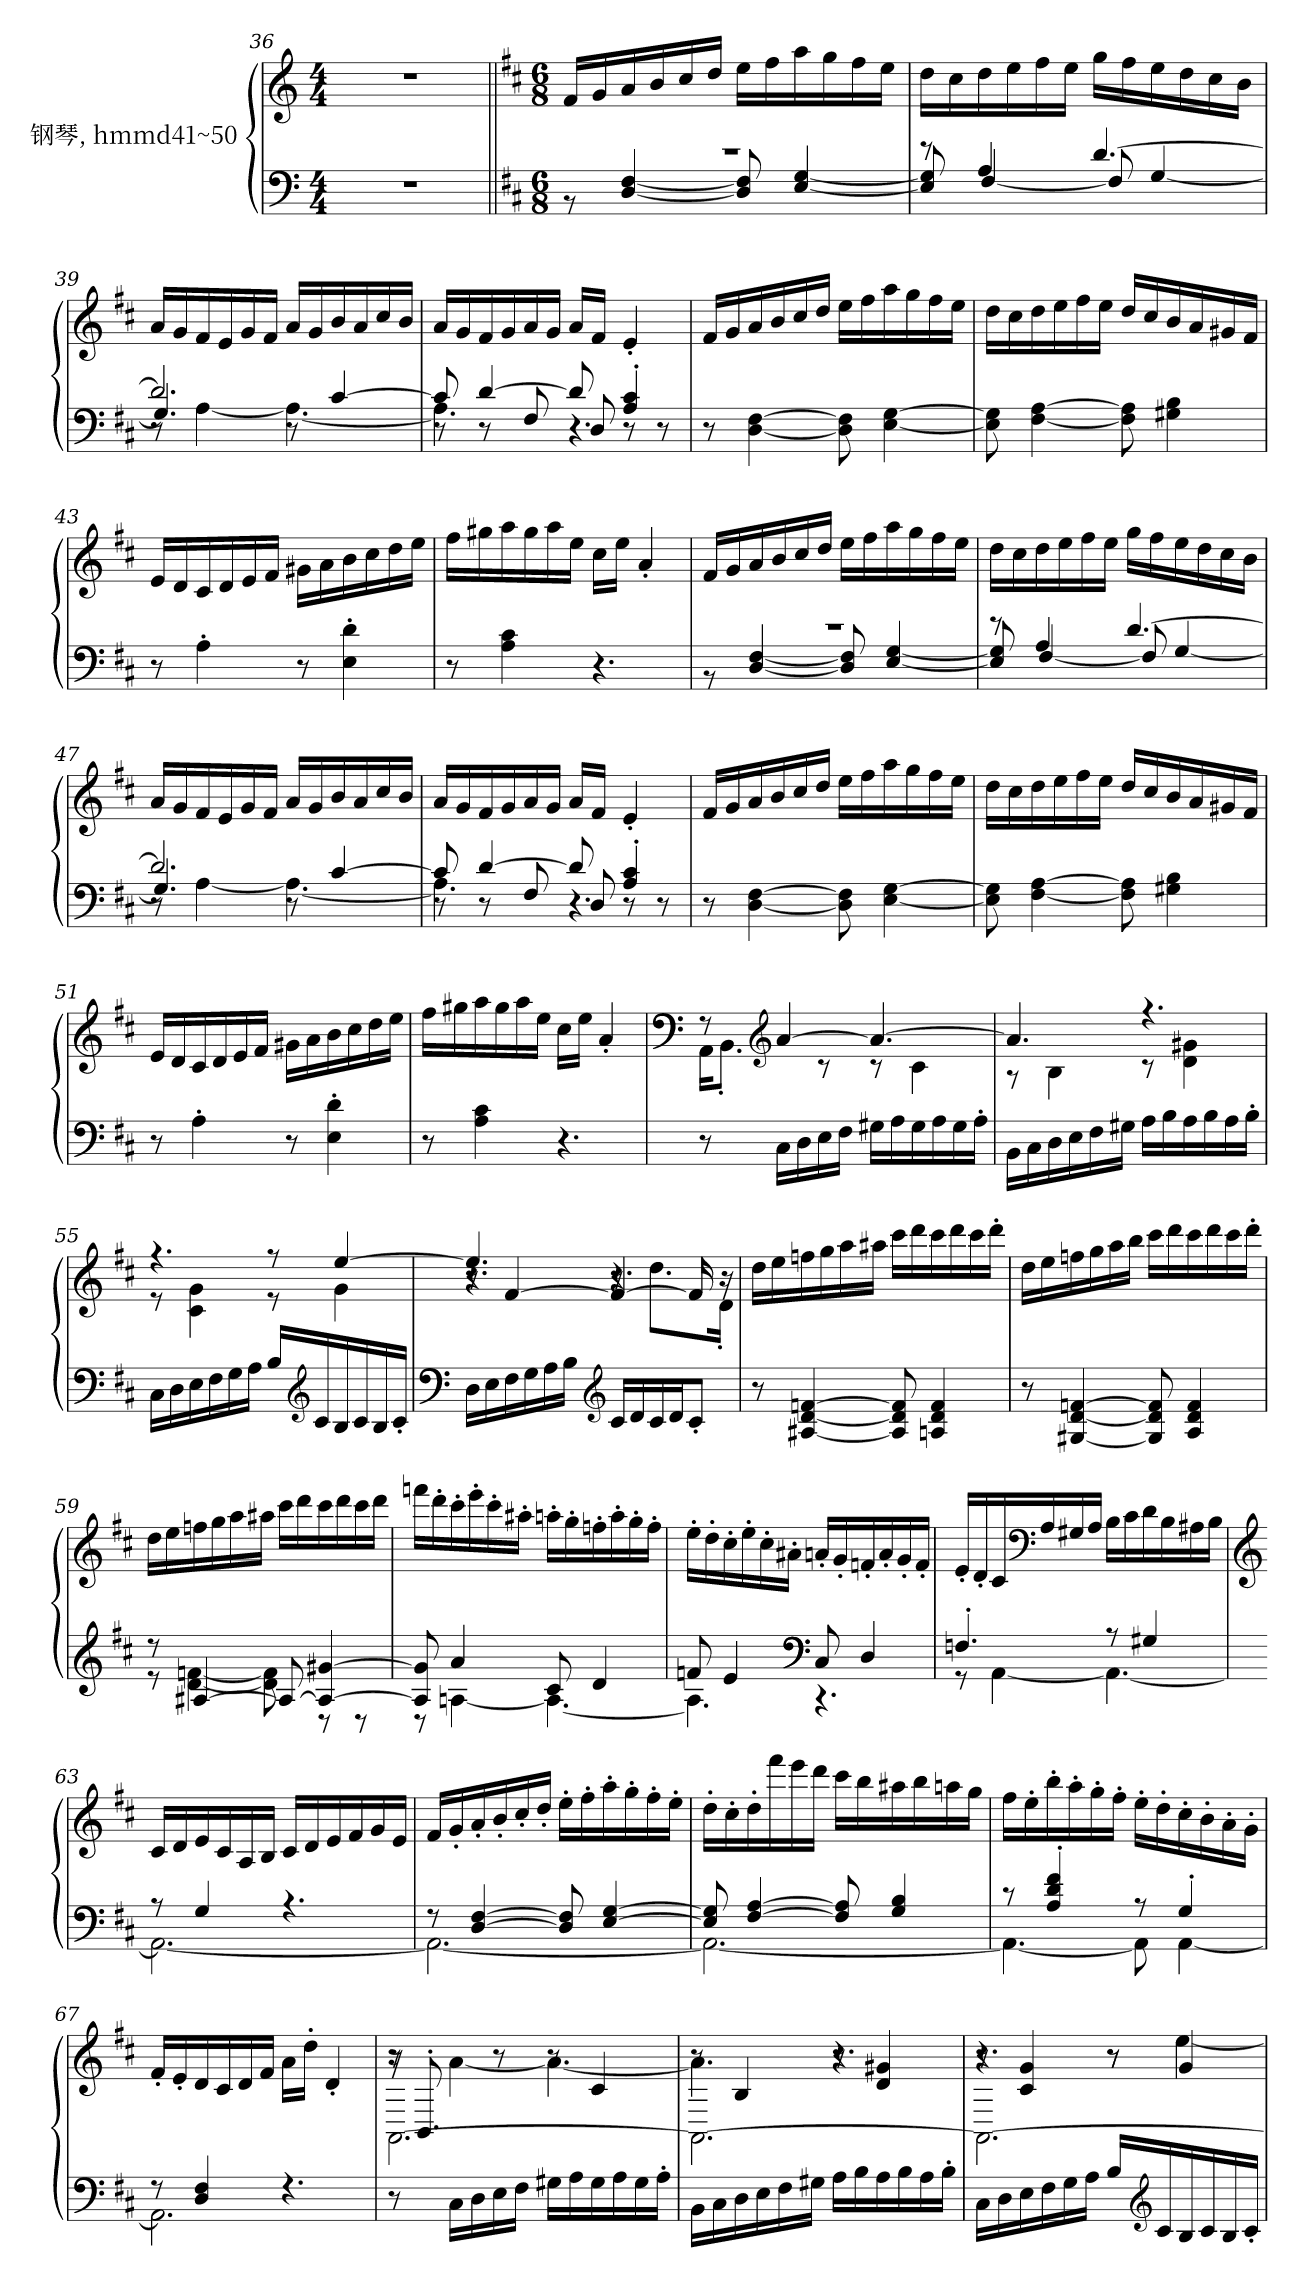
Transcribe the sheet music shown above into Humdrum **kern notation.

**kern	**kern
*part1	*part1
*staff2	*staff1
*I"钢琴, hmmd41~50	*
*clefF4	*clefG2
*k[]	*k[]
*M4/4	*M4/4
*MM101	*MM101
=36	=36
1r	1r
!!LO:LB:g=z
=37||	=37||
*k[f#c#]	*k[f#c#]
*M6/8	*M6/8
*^	*
2.r	8r	16f#/LL
.	.	16g/
.	[4D/ [4F#/	16a/
.	.	16b/
.	.	16cc#/
.	.	16dd/JJ
.	8D/] 8F#/]	16ee\LL
.	.	16ff#\
.	[4E/ [4G/	16aa\
.	.	16gg\
.	.	16ff#\
.	.	16ee\JJ
=38	=38	=38
8r	8E/] 8G/]	16dd\LL
.	.	16cc#\
4A/	[4F#/	16dd\
.	.	16ee\
.	.	16ff#\
.	.	16ee\JJ
[4.d/	8F#/]	16gg\LL
.	.	16ff#\
.	[4G/	16ee\
.	.	16dd\
.	.	16cc#\
.	.	16b\JJ
=39	=39	=39
*	*^	*
2.d/]	8r	4.G/]	16a/LL
.	.	.	16g/
.	[4A\	.	16f#/
.	.	.	16e/
.	.	.	16g/
.	.	.	16f#/JJ
.	4.A\_	8r	16a/LL
.	.	.	16g/
.	.	[4c#/	16b/
.	.	.	16a/
.	.	.	16cc#/
.	.	.	16b/JJ
!!LO:LB:g=z
=40	=40	=40	=40
8r	4.A\]	8c#/]	16a/LL
.	.	.	16g/
[4d/	.	8r	16f#/
.	.	.	16g/
.	.	8F#/	16a/
.	.	.	16g/JJ
8d/]	4.r	8D/	16a/LL
.	.	.	16f#/JJ
8r	.	4A/' 4c#/'	4e'/
8r	.	.	.
*v	*v	*v	*
=41	=41
8r	16f#/LL
.	16g/
[4D\ [4F#\	16a/
.	16b/
.	16cc#/
.	16dd/JJ
8D\] 8F#\]	16ee\LL
.	16ff#\
[4E\ [4G\	16aa\
.	16gg\
.	16ff#\
.	16ee\JJ
=42	=42
8E\] 8G\]	16dd\LL
.	16cc#\
[4F#\ [4A\	16dd\
.	16ee\
.	16ff#\
.	16ee\JJ
8F#\] 8A\]	16dd/LL
.	16cc#/
4G#X\ 4B\	16b/
.	16a/
.	16g#X/
.	16f#/JJ
!!LO:PB:g=z
=43	=43
8r	16e/LL
.	16d/
4A'\	16c#/
.	16d/
.	16e/
.	16f#/JJ
8r	16g#X\LL
.	16a\
4E\' 4d\'	16b\
.	16cc#\
.	16dd\
.	16ee\JJ
=44	=44
8r	16ff#\LL
.	16gg#X\
4A\ 4c#\	16aa\
.	16gg#\
.	16aa\
.	16ee\JJ
4.r	16cc#\LL
.	16ee\JJ
.	4a'/
=45	=45
*^	*
2.r	8r	16f#/LL
.	.	16g/
.	[4D/ [4F#/	16a/
.	.	16b/
.	.	16cc#/
.	.	16dd/JJ
.	8D/] 8F#/]	16ee\LL
.	.	16ff#\
.	[4E/ [4G/	16aa\
.	.	16gg\
.	.	16ff#\
.	.	16ee\JJ
!!LO:LB:g=z
=46	=46	=46
8r	8E/] 8G/]	16dd\LL
.	.	16cc#\
4A/	[4F#/	16dd\
.	.	16ee\
.	.	16ff#\
.	.	16ee\JJ
[4.d/	8F#/]	16gg\LL
.	.	16ff#\
.	[4G/	16ee\
.	.	16dd\
.	.	16cc#\
.	.	16b\JJ
=47	=47	=47
*	*^	*
2.d/]	8r	4.G/]	16a/LL
.	.	.	16g/
.	[4A\	.	16f#/
.	.	.	16e/
.	.	.	16g/
.	.	.	16f#/JJ
.	4.A\_	8r	16a/LL
.	.	.	16g/
.	.	[4c#/	16b/
.	.	.	16a/
.	.	.	16cc#/
.	.	.	16b/JJ
=48	=48	=48	=48
8r	4.A\]	8c#/]	16a/LL
.	.	.	16g/
[4d/	.	8r	16f#/
.	.	.	16g/
.	.	8F#/	16a/
.	.	.	16g/JJ
8d/]	4.r	8D/	16a/LL
.	.	.	16f#/JJ
8r	.	4A/' 4c#/'	4e'/
8r	.	.	.
*v	*v	*v	*
!!LO:LB:g=z
=49	=49
8r	16f#/LL
.	16g/
[4D\ [4F#\	16a/
.	16b/
.	16cc#/
.	16dd/JJ
8D\] 8F#\]	16ee\LL
.	16ff#\
[4E\ [4G\	16aa\
.	16gg\
.	16ff#\
.	16ee\JJ
=50	=50
8E\] 8G\]	16dd\LL
.	16cc#\
[4F#\ [4A\	16dd\
.	16ee\
.	16ff#\
.	16ee\JJ
8F#\] 8A\]	16dd/LL
.	16cc#/
4G#X\ 4B\	16b/
.	16a/
.	16g#X/
.	16f#/JJ
=51	=51
8r	16e/LL
.	16d/
4A'\	16c#/
.	16d/
.	16e/
.	16f#/JJ
8r	16g#X\LL
.	16a\
4E\' 4d\'	16b\
.	16cc#\
.	16dd\
.	16ee\JJ
!!LO:LB:g=z
=52	=52
8r	16ff#\LL
.	16gg#X\
4A\ 4c#\	16aa\
.	16gg#\
.	16aa\
.	16ee\JJ
4.r	16cc#\LL
.	16ee\JJ
.	4a'/
=53	=53
*	*clefF4
*	*^
8r	8r	16AA\KL
.	.	8.BB'\J
*	*clefG2	*
16C#\LL	[4a/	.
16D\	.	.
16E\	.	8r
16F#\JJ	.	.
16G#X\LL	4.a/_	8r
16A\	.	.
16G#\	.	4c#\
16A\	.	.
16G#\	.	.
16A'\JJ	.	.
=54	=54	=54
16BB\LL	4.a/]	8r
16C#\	.	.
16D\	.	4B\
16E\	.	.
16F#\	.	.
16G#X\JJ	.	.
16A\LL	4.r	8r
16B\	.	.
16A\	.	4d\ 4g#X\
16B\	.	.
16A\	.	.
16B'\JJ	.	.
!!LO:LB:g=z	!!
=55	=55	=55
16C#\LL	4.r	8r
16D\	.	.
16E\	.	4c#\ 4g\
16F#\	.	.
16G\	.	.
16A\JJ	.	.
16B/LL	8r	8r
*clefG2	*	*
16c#/	.	.
16B/	[4ee/	4g\
16c#/	.	.
16B/	.	.
16c#'/JJ	.	.
*	*v	*v
=56	=56
*clefF4	*
*	*^
*	*	*^
16D\LL	4.ee/]	4.r	8r
16E\	.	.	.
16F#\	.	.	[4f#/
16G\	.	.	.
16A\	.	.	.
16B\JJ	.	.	.
*clefG2	*	*	*
16c#/LL	4.r	8r	4f#/_
16d/	.	.	.
16c#/	.	8.dd\L	.
16d/J	.	.	.
8c#'/J	.	.	16f#/]
.	.	16d'\Jk	16r
*	*v	*v	*v
!!LO:LB:g=z
=57	=57
8r	16dd\LL
.	16ee\
[4A#X/ [4d/ [4fn/	16ffn\
.	16gg\
.	16aa\
.	16aa#X\JJ
8A#/] 8d/] 8f/]	16ccc#\LL
.	16ddd\
4An/ 4d/ 4f/	16ccc#\
.	16ddd\
.	16ccc#\
.	16ddd'\JJ
=58	=58
8r	16dd\LL
.	16ee\
[4G#X/ [4d/ [4fn/	16ffn\
.	16gg\
.	16aa\
.	16bb\JJ
8G#/] 8d/] 8f/]	16ccc#\LL
.	16ddd\
4A/ 4d/ 4f/	16ccc#\
.	16ddd\
.	16ccc#\
.	16ddd'\JJ
!!LO:PB:g=z
=59	=59
*^	*
8r	8r	16dd\LL
.	.	16ee\
[4A#X/	[4d\ [4fn\	16ffn\
.	.	16gg\
.	.	16aa\
.	.	16aa#X\JJ
8A#/_	8d\] 8f\]	16ccc#\LL
.	.	16ddd\
4A#/_ [4g#X/	8r	16ccc#\
.	.	16ddd\
.	8r	16ccc#\
.	.	16ddd\JJ
=60	=60	=60
8A#/] 8g#/]	8r	16fffn\LL
.	.	16ddd'\
4a/	[4An\	16ccc#'\
.	.	16eee'\
.	.	16ccc#'\
.	.	16aa#X'\JJ
8c#/	4.A\_	16aan'\LL
.	.	16gg'\
4d/	.	16ffn'\
.	.	16aa'\
.	.	16gg'\
.	.	16ff'\JJ
!!LO:LB:g=z
=61	=61	=61
8fn/	4.A\]	16ee'\LL
.	.	16dd'\
4e/	.	16cc#'\
.	.	16ee'\
.	.	16cc#'\
.	.	16a#X'\JJ
*clefF4	*	*
8C#/	4.r	16an'/LL
.	.	16g'/
4D/	.	16fn'/
.	.	16a'/
.	.	16g'/
.	.	16f'/JJ
=62	=62	=62
4.Fn'/	8r	16e'/LL
.	.	16d'/
.	[4AA\	16c#/
*	*	*clefF4
.	.	16A/
.	.	16G#X/
.	.	16A/JJ
8r	4.AA\_	16B\LL
.	.	16c#\
4G#X/	.	16d\
.	.	16B\
.	.	16A#X\
.	.	16B\JJ
!!LO:LB:g=z
=63	=63	=63
*	*	*clefG2
8r	2.AA\_	16c#/LL
.	.	16d/
*	*	*MM91
4G/	.	16e/
.	.	16c#/
.	.	16A/
.	.	16B/JJ
4.r	.	16c#/LL
.	.	16d/
*	*	*MM82
.	.	16e/
.	.	16f#/
.	.	16g/
.	.	16e/JJ
=64	=64	=64
8r	2.AA\_	16f#/LL
.	.	16g'/
*	*	*MM101
[4D/ [4F#/	.	16a'/
.	.	16b'/
.	.	16cc#'/
.	.	16dd'/JJ
8D/] 8F#/]	.	16ee'\LL
.	.	16ff#'\
[4E/ [4G/	.	16aa'\
.	.	16gg'\
.	.	16ff#'\
.	.	16ee'\JJ
=65	=65	=65
8E/] 8G/]	2.AA\_	16dd'\LL
.	.	16cc#'\
[4F#/ [4A/	.	16dd'\
.	.	16fff#\
.	.	16eee\
.	.	16ddd\JJ
8F#/] 8A/]	.	16ccc#\LL
.	.	16bb\
4G/ 4B/	.	16aa#X\
.	.	16bb\
.	.	16aan\
.	.	16gg\JJ
!!LO:LB:g=z
=66	=66	=66
8r	4.AA\_	16ff#\LL
.	.	16ee'\
4A/' 4d/' 4f#/'	.	16bb'\
.	.	16aa'\
.	.	16gg'\
.	.	16ff#'\JJ
8r	8AA\]	16ee'\LL
.	.	16dd'\
4G'/	[4AA\	16cc#'\
.	.	16b'\
.	.	16a'\
.	.	16g'\JJ
=67	=67	=67
8r	2.AA\]	16f#'/LL
.	.	16e'/
4D/ 4F#/	.	16d/
.	.	16c#/
.	.	16d/
.	.	16f#/JJ
4.r	.	16a\LL
.	.	16dd'\JJ
.	.	4d'/
*v	*v	*
=68	=68
*	*^
*	*	*^
8r	16r	8r	[2.AA\
.	8.BB'/	.	.
16C#\LL	.	[4a\	.
16D\	.	.	.
16E\	8r	.	.
16F#\JJ	.	.	.
16G#X\LL	8r	4.a\_	.
16A\	.	.	.
16G#\	4c#/	.	.
16A\	.	.	.
16G#\	.	.	.
16A'\JJ	.	.	.
!!LO:LB:g=z	!!	!!
=69	=69	=69	=69
16BB\LL	8r	4.a\]	2.AA\_
16C#\	.	.	.
16D\	4B/	.	.
16E\	.	.	.
16F#\	.	.	.
16G#X\JJ	.	.	.
16A\LL	8r	4.r	.
16B\	.	.	.
16A\	4d/ 4g#X/	.	.
16B\	.	.	.
16A\	.	.	.
16B'\JJ	.	.	.
=70	=70	=70	=70
16C#\LL	8r	4.r	2.AA\_
16D\	.	.	.
16E\	4c#/ 4g/	.	.
16F#\	.	.	.
16G\	.	.	.
16A\JJ	.	.	.
16B/LL	8r	8r	.
*clefG2	*	*	*
16c#/	.	.	.
16B/	4g/	[4ee\	.
16c#/	.	.	.
16B/	.	.	.
16c#'/JJ	.	.	.
*	*v	*v	*v
=	=
*-	*-
